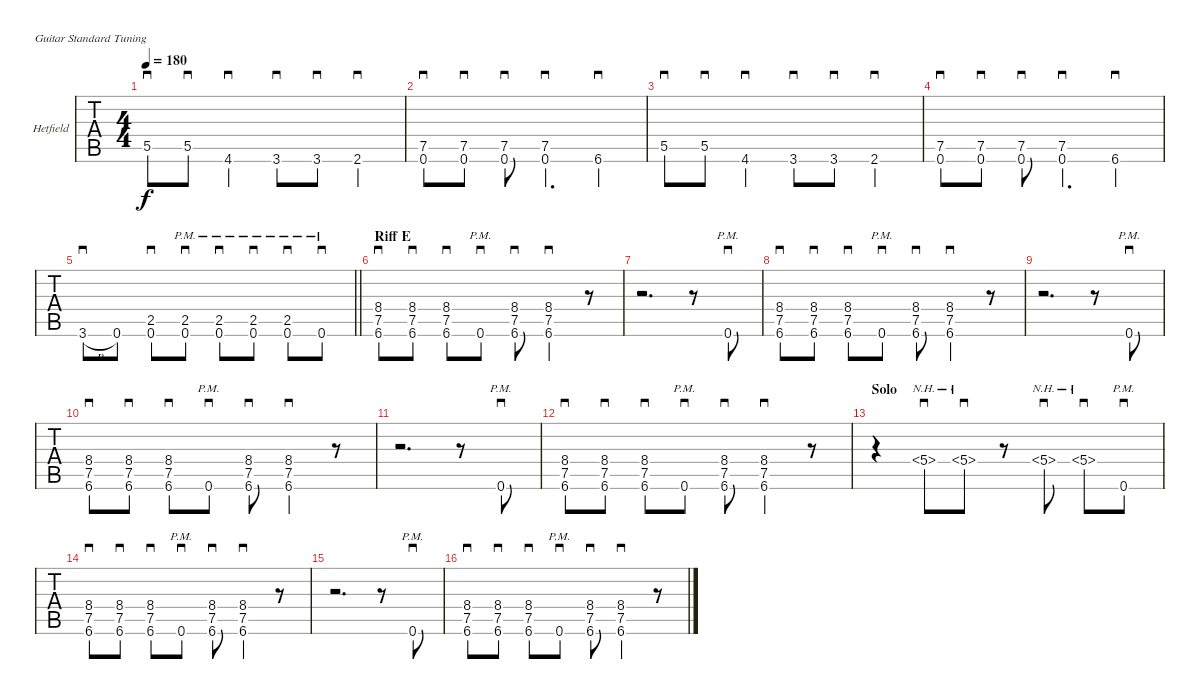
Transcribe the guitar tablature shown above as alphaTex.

\bracketExtendMode groupsimilarinstruments
\firstSystemTrackNameOrientation horizontal
\otherSystemsTrackNameOrientation horizontal
\track ("Guitar 1" "Hetfield") {instrument distortionguitar}
\staff {tabs}
\tuning (E4 B3 G3 D3 A2 E2)
\ts (4 4)
\tempo 180
\clef g2
\ks c
5.5.8{sd dy f} 5.5.8{sd} 4.6.4{sd} 3.6.8{sd} 3.6.8{sd} 2.6.4{sd} |
(7.5 0.6).8{sd} (7.5 0.6).8{sd} (7.5 0.6).8{sd} (7.5 0.6).4{d sd} 6.6.4{sd} |
5.5.8{sd} 5.5.8{sd} 4.6.4{sd} 3.6.8{sd} 3.6.8{sd} 2.6.4{sd} |
(7.5 0.6).8{sd} (7.5 0.6).8{sd} (7.5 0.6).8{sd} (7.5 0.6).4{d sd} 6.6.4{sd} |
\barLineRight lightlight
3.6{h}.8{sd} 0.6.8 (2.5 0.6).8{sd} (2.5{pm} 0.6{pm}).8{sd} (2.5{pm} 0.6{pm}).8{sd} (2.5{pm} 0.6{pm}).8{sd} (2.5{pm} 0.6{pm}).8{sd} 0.6{pm}.8{sd} |
\section ("" "Riff E")
(8.4 7.5 6.6).8{sd} (8.4 7.5 6.6).8{sd} (8.4 7.5 6.6).8{sd} 0.6{pm}.8{sd} (8.4 7.5 6.6).8{sd} (8.4{st} 7.5{st} 6.6{st}).4{sd} r.8 |
r.2{d} r.8 0.6{pm}.8{sd} |
(8.4 7.5 6.6).8{sd} (8.4 7.5 6.6).8{sd} (8.4 7.5 6.6).8{sd} 0.6{pm}.8{sd} (8.4 7.5 6.6).8{sd} (8.4{st} 7.5{st} 6.6{st}).4{sd} r.8 |
r.2{d} r.8 0.6{pm}.8{sd} |
(8.4 7.5 6.6).8{sd} (8.4 7.5 6.6).8{sd} (8.4 7.5 6.6).8{sd} 0.6{pm}.8{sd} (8.4 7.5 6.6).8{sd} (8.4{st} 7.5{st} 6.6{st}).4{sd} r.8 |
r.2{d} r.8 0.6{pm}.8{sd} |
(8.4 7.5 6.6).8{sd} (8.4 7.5 6.6).8{sd} (8.4 7.5 6.6).8{sd} 0.6{pm}.8{sd} (8.4 7.5 6.6).8{sd} (8.4{st} 7.5{st} 6.6{st}).4{sd} r.8 |
\section ("" "Solo")
r.4 5.4{nh}.8{sd} 5.4{nh}.8{sd} r.8 5.4{nh}.8{sd} 5.4{nh}.8{sd} 0.6{pm}.8{sd} |
(8.4 7.5 6.6).8{sd} (8.4 7.5 6.6).8{sd} (8.4 7.5 6.6).8{sd} 0.6{pm}.8{sd} (8.4 7.5 6.6).8{sd} (8.4{st} 7.5{st} 6.6{st}).4{sd} r.8 |
r.2{d} r.8 0.6{pm}.8{sd} |
(8.4 7.5 6.6).8{sd} (8.4 7.5 6.6).8{sd} (8.4 7.5 6.6).8{sd} 0.6{pm}.8{sd} (8.4 7.5 6.6).8{sd} (8.4{st} 7.5{st} 6.6{st}).4{sd} r.8
